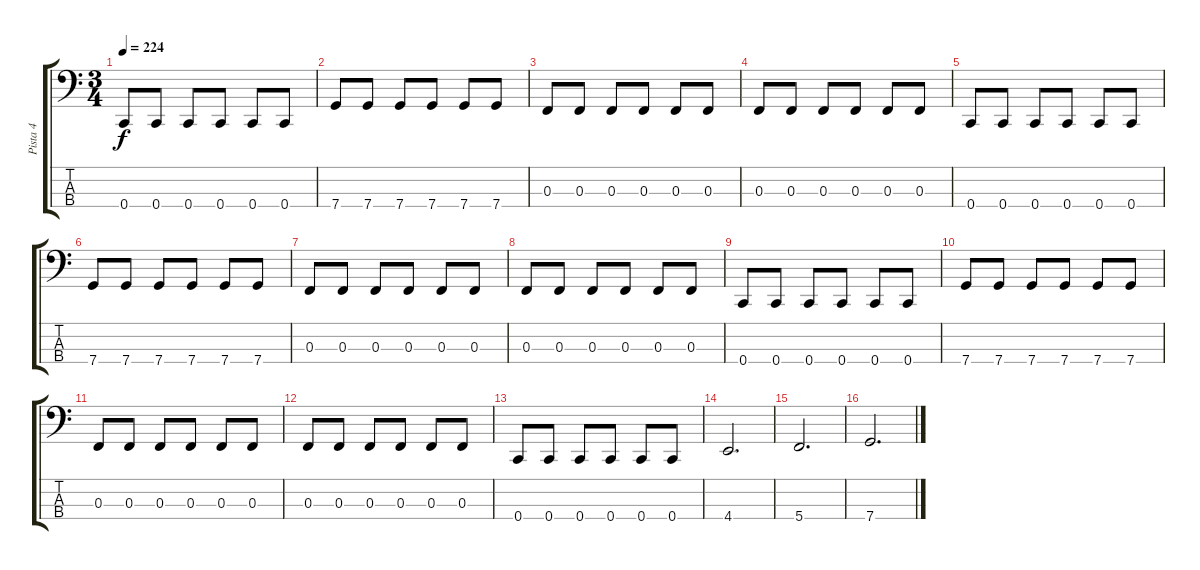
\track ("Pista 4" "Pista 4") {instrument electricbassfinger}
\staff {score tabs}
\tuning (Eb2 Bb1 F1 C1) {hide}
\ts (3 4)
\tempo 224
\clef f4
\ks c
0.4.8{dy f} 0.4.8 0.4.8 0.4.8 0.4.8 0.4.8 |
7.4.8 7.4.8 7.4.8 7.4.8 7.4.8 7.4.8 |
0.3.8 0.3.8 0.3.8 0.3.8 0.3.8 0.3.8 |
0.3.8 0.3.8 0.3.8 0.3.8 0.3.8 0.3.8 |
0.4.8 0.4.8 0.4.8 0.4.8 0.4.8 0.4.8 |
7.4.8 7.4.8 7.4.8 7.4.8 7.4.8 7.4.8 |
0.3.8 0.3.8 0.3.8 0.3.8 0.3.8 0.3.8 |
0.3.8 0.3.8 0.3.8 0.3.8 0.3.8 0.3.8 |
0.4.8 0.4.8 0.4.8 0.4.8 0.4.8 0.4.8 |
7.4.8 7.4.8 7.4.8 7.4.8 7.4.8 7.4.8 |
0.3.8 0.3.8 0.3.8 0.3.8 0.3.8 0.3.8 |
0.3.8 0.3.8 0.3.8 0.3.8 0.3.8 0.3.8 |
0.4.8 0.4.8 0.4.8 0.4.8 0.4.8 0.4.8 |
4.4.2{d} |
5.4.2{d} |
7.4.2{d}
